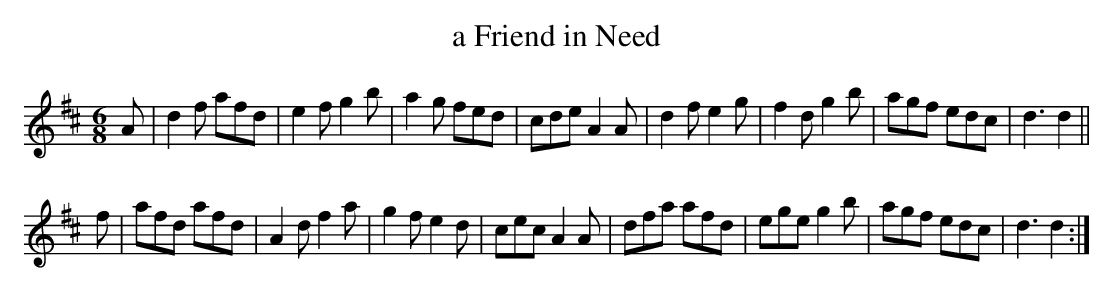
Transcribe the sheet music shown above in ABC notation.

X:1
T:a Friend in Need
M:6/8
K:D major
A|\
d2f afd| e2f g2b| a2g fed| cde A2A|\
d2f e2g| f2d g2b| agf edc| d3 d2||
f|\
afd afd| A2d f2a| g2f e2d| cec A2A|\
dfa afd| ege g2b| agf edc| d3 d2:|
